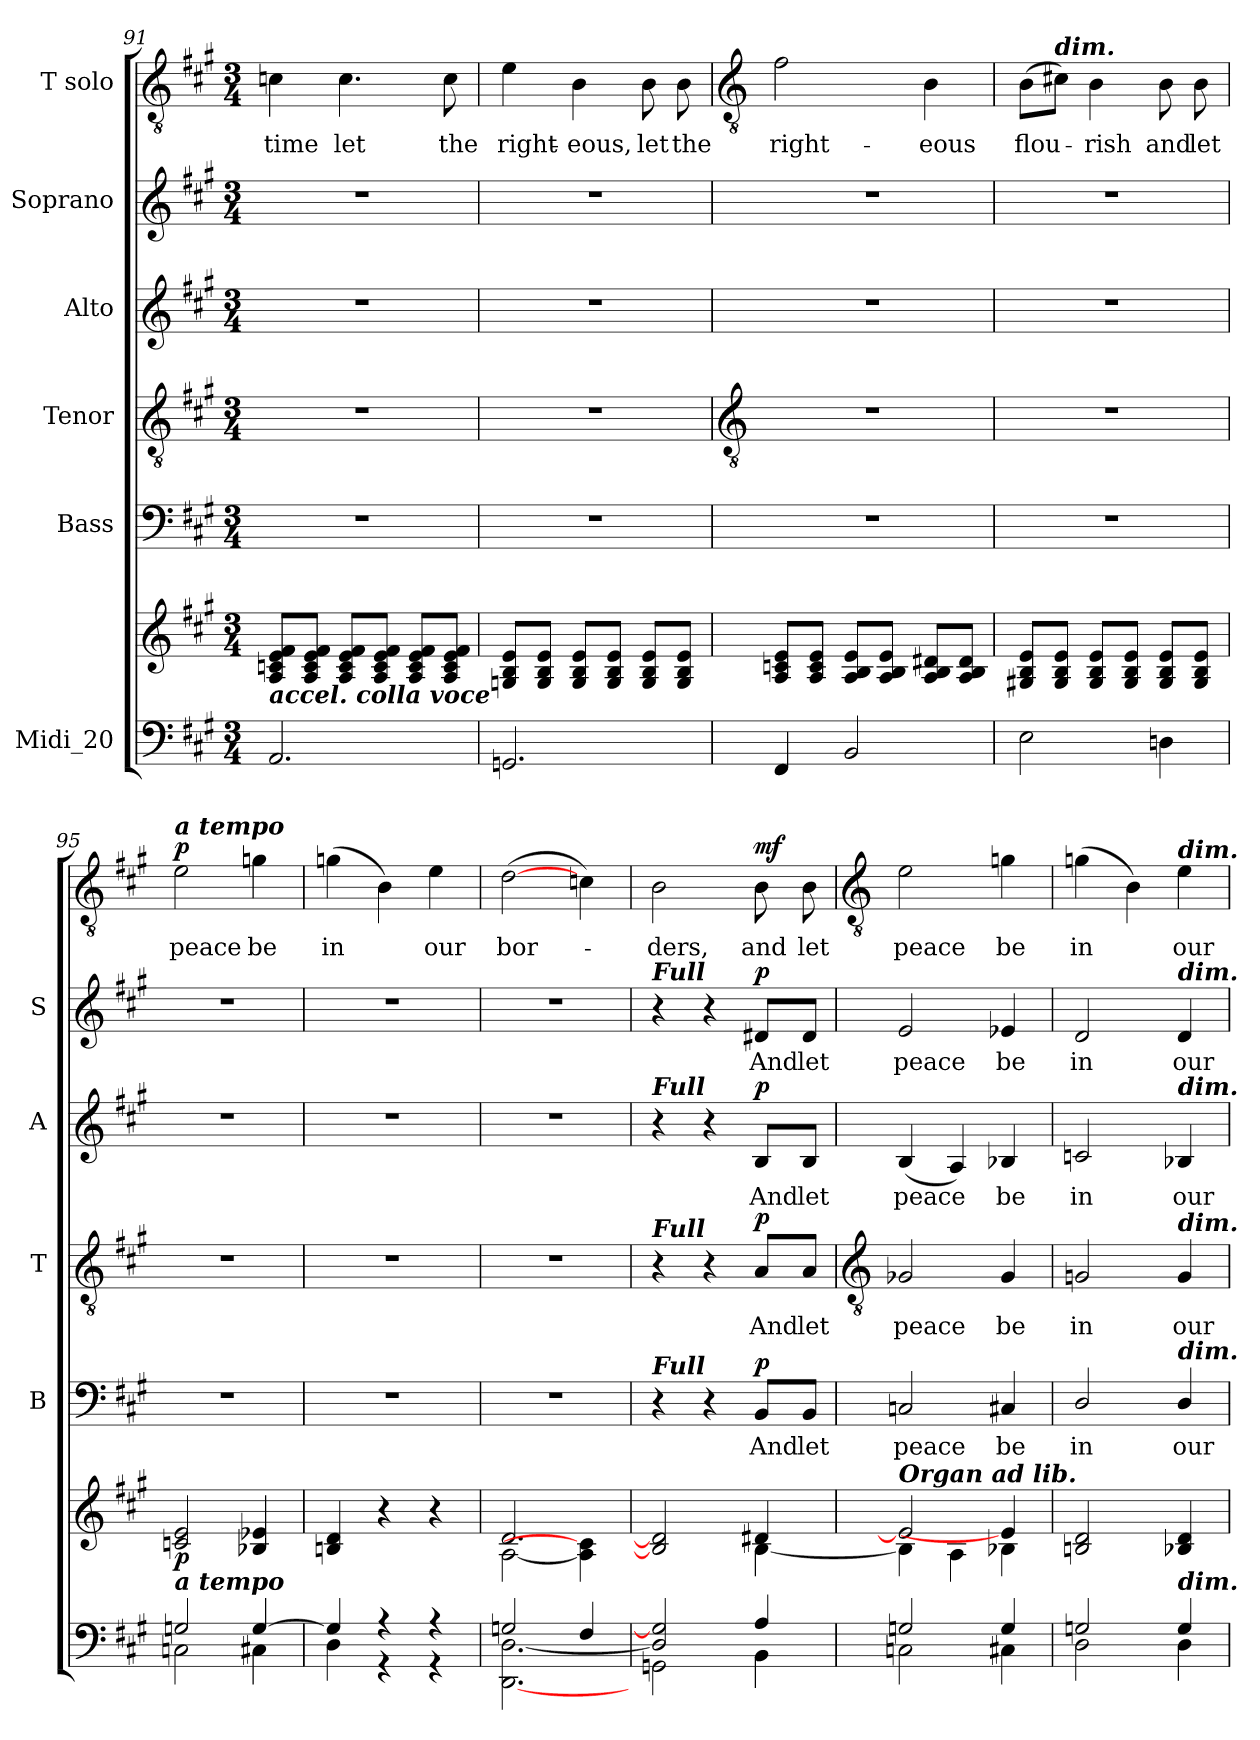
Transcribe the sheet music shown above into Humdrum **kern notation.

**kern	**kern	**dynam	**kern	**text	**dynam	**kern	**text	**dynam	**kern	**text	**dynam	**kern	**text	**dynam	**kern	**text	**dynam
*part6	*part6	*part6	*part5	*part5	*part5	*part4	*part4	*part4	*part3	*part3	*part3	*part2	*part2	*part2	*part1	*part1	*part1
*staff7	*staff6	*staff6/7	*staff5	*staff5	*staff5	*staff4	*staff4	*staff4	*staff3	*staff3	*staff3	*staff2	*staff2	*staff2	*staff1	*staff1	*staff1
*I"Midi_20	*	*	*I"Bass	*	*	*I"Tenor	*	*	*I"Alto	*	*	*I"Soprano	*	*	*I"T solo	*	*
*	*	*	*I'B	*	*	*I'T	*	*	*I'A	*	*	*I'S	*	*	*	*	*
*clefF4	*clefG2	*	*clefF4	*	*	*clefGv2	*	*	*clefG2	*	*	*clefG2	*	*	*clefGv2	*	*
*k[f#c#g#]	*k[f#c#g#]	*	*k[f#c#g#]	*	*	*k[f#c#g#]	*	*	*k[f#c#g#]	*	*	*k[f#c#g#]	*	*	*k[f#c#g#]	*	*
*A:	*A:	*	*A:	*	*	*A:	*	*	*A:	*	*	*A:	*	*	*A:	*	*
*M3/4	*M3/4	*	*M3/4	*	*	*M3/4	*	*	*M3/4	*	*	*M3/4	*	*	*M3/4	*	*
=91	=91	=91	=91	=91	=91	=91	=91	=91	=91	=91	=91	=91	=91	=91	=91	=91	=91
*^	*^	*	*	*	*	*	*	*	*	*	*	*	*	*	*	*	*
!	!	!LO:TX:b:Bi:t=accel. colla voce	!	!	!	!	!	!	!	!	!	!	!	!	!	!	!	!	!
!	!	!	!	!	!LO:N:vis=1	!	!	!LO:N:vis=1	!	!	!LO:N:vis=1	!	!	!LO:N:vis=1	!	!	!	!LO:LY:b	!
2.AA/	2ryy	8A/ 8cn/ 8e/ 8f#/L	2ryy	.	2.r	.	.	2.r	.	.	2.r	.	.	2.r	.	.	4cn	time	.
.	.	8A/ 8c/ 8e/ 8f#/J	.	.	.	.	.	.	.	.	.	.	.	.	.	.	.	.	.
!	!	!	!	!	!	!	!	!	!	!	!	!	!	!	!	!	!	!LO:LY:b	!
.	.	8A/ 8c/ 8e/ 8f#/L	.	.	.	.	.	.	.	.	.	.	.	.	.	.	4.c	let	.
.	.	8A/ 8c/ 8e/ 8f#/J	.	.	.	.	.	.	.	.	.	.	.	.	.	.	.	.	.
.	4ryy	8A/ 8c/ 8e/ 8f#/L	4ryy	.	.	.	.	.	.	.	.	.	.	.	.	.	.	.	.
!	!	!	!	!	!	!	!	!	!	!	!	!	!	!	!	!	!	!LO:LY:b	!
.	.	8A/ 8c/ 8e/ 8f#/J	.	.	.	.	.	.	.	.	.	.	.	.	.	.	8c	the	.
=92	=92	=92	=92	=92	=92	=92	=92	=92	=92	=92	=92	=92	=92	=92	=92	=92	=92	=92	=92
!	!	!	!	!	!LO:N:vis=1	!	!	!LO:N:vis=1	!	!	!LO:N:vis=1	!	!	!LO:N:vis=1	!	!	!	!LO:LY:b	!
2.GGn/	2ryy	8Gn/ 8B/ 8e/L	2ryy	.	2.r	.	.	2.r	.	.	2.r	.	.	2.r	.	.	4e	right-	.
.	.	8G/ 8B/ 8e/J	.	.	.	.	.	.	.	.	.	.	.	.	.	.	.	.	.
!	!	!	!	!	!	!	!	!	!	!	!	!	!	!	!	!	!	!LO:LY:b	!
.	.	8G/ 8B/ 8e/L	.	.	.	.	.	.	.	.	.	.	.	.	.	.	4B	-eous,	.
.	.	8G/ 8B/ 8e/J	.	.	.	.	.	.	.	.	.	.	.	.	.	.	.	.	.
!	!	!	!	!	!	!	!	!	!	!	!	!	!	!	!	!	!	!LO:LY:b	!
.	4ryy	8G/ 8B/ 8e/L	4ryy	.	.	.	.	.	.	.	.	.	.	.	.	.	8B	let	.
!	!	!	!	!	!	!	!	!	!	!	!	!	!	!	!	!	!	!LO:LY:b	!
.	.	8G/ 8B/ 8e/J	.	.	.	.	.	.	.	.	.	.	.	.	.	.	8B	the	.
!!LO:LB:g=z
=93	=93	=93	=93	=93	=93	=93	=93	=93	=93	=93	=93	=93	=93	=93	=93	=93	=93	=93	=93
*	*	*	*	*	*	*	*	*clefGv2	*	*	*	*	*	*	*	*	*clefGv2	*	*
!	!	!	!	!	!LO:N:vis=1	!	!	!LO:N:vis=1	!	!	!LO:N:vis=1	!	!	!LO:N:vis=1	!	!	!	!LO:LY:b	!
4FF#/	2ryy	8A/ 8cn/ 8e/L	2ryy	.	2.r	.	.	2.r	.	.	2.r	.	.	2.r	.	.	2f#	right-	.
.	.	8A/ 8c/ 8e/J	.	.	.	.	.	.	.	.	.	.	.	.	.	.	.	.	.
2BB/	.	8A/ 8B/ 8e/L	.	.	.	.	.	.	.	.	.	.	.	.	.	.	.	.	.
.	.	8A/ 8B/ 8e/J	.	.	.	.	.	.	.	.	.	.	.	.	.	.	.	.	.
!	!	!	!	!	!	!	!	!	!	!	!	!	!	!	!	!	!	!LO:LY:b	!
.	4ryy	8A/ 8B/ 8d#X/L	4ryy	.	.	.	.	.	.	.	.	.	.	.	.	.	4B	-eous	.
.	.	8A/ 8B/ 8d#/J	.	.	.	.	.	.	.	.	.	.	.	.	.	.	.	.	.
=94	=94	=94	=94	=94	=94	=94	=94	=94	=94	=94	=94	=94	=94	=94	=94	=94	=94	=94	=94
!	!	!	!	!	!LO:N:vis=1	!	!	!LO:N:vis=1	!	!	!LO:N:vis=1	!	!	!LO:N:vis=1	!	!	!	!LO:LY:b	!
2E\	2ryy	8G#X/ 8B/ 8e/L	4ryy	.	2.r	.	.	2.r	.	.	2.r	.	.	2.r	.	.	(>8BL	flou-	.
!	!	!	!	!	!	!	!	!	!	!	!	!	!	!	!	!	!LO:TX:a:Bi:t=dim.	!	!
.	.	8G#/ 8B/ 8e/J	.	.	.	.	.	.	.	.	.	.	.	.	.	.	8c#XJ)	.	.
!	!	!	!	!	!	!	!	!	!	!	!	!	!	!	!	!	!	!LO:LY:b	!
.	.	8G#/ 8B/ 8e/L	4ryy	.	.	.	.	.	.	.	.	.	.	.	.	.	4B	rish	.
.	.	8G#/ 8B/ 8e/J	.	.	.	.	.	.	.	.	.	.	.	.	.	.	.	.	.
!	!	!	!	!	!	!	!	!	!	!	!	!	!	!	!	!	!	!LO:LY:b	!
4Dn\	4ryy	8G#/ 8B/ 8e/L	4ryy	.	.	.	.	.	.	.	.	.	.	.	.	.	8B	and	.
!	!	!	!	!	!	!	!	!	!	!	!	!	!	!	!	!	!	!LO:LY:b	!
.	.	8G#/ 8B/ 8e/J	.	.	.	.	.	.	.	.	.	.	.	.	.	.	8B	let	.
=95	=95	=95	=95	=95	=95	=95	=95	=95	=95	=95	=95	=95	=95	=95	=95	=95	=95	=95	=95
!	!	!	!	!	!	!	!	!	!	!	!	!	!	!	!	!	!LO:TX:a:Bi:t=a tempo	!	!
!	!	!LO:TX:b:Bi:t=a tempo	!	!	!	!	!	!	!	!	!	!	!	!	!	!	!	!	!
!	!	!	!	!LO:DY:b	!LO:N:vis=1	!	!	!LO:N:vis=1	!	!	!LO:N:vis=1	!	!	!LO:N:vis=1	!	!	!	!LO:LY:b	!LO:DY:b
2Gn/	2Cn\	2cn/ 2e/	2ryy	p	2.r	.	.	2.r	.	.	2.r	.	.	2.r	.	.	2e	peace	p
!	!	!	!	!	!	!	!	!	!	!	!	!	!	!	!	!	!	!LO:LY:b	!
[4G/	4C#X\	4B-X/ 4e-X/	4ryy	.	.	.	.	.	.	.	.	.	.	.	.	.	4gn	be	.
=96	=96	=96	=96	=96	=96	=96	=96	=96	=96	=96	=96	=96	=96	=96	=96	=96	=96	=96	=96
!	!	!	!	!	!LO:N:vis=1	!	!	!LO:N:vis=1	!	!	!LO:N:vis=1	!	!	!LO:N:vis=1	!	!	!	!LO:LY:b	!
4G/]	4D\	4Bn/ 4d/	2ryy	.	2.r	.	.	2.r	.	.	2.r	.	.	2.r	.	.	(4gn	in	.
4r	4r	4r	.	.	.	.	.	.	.	.	.	.	.	.	.	.	4B)	.	.
!	!	!	!	!	!	!	!	!	!	!	!	!	!	!	!	!	!	!LO:LY:b	!
4r	4r	4r	4ryy	.	.	.	.	.	.	.	.	.	.	.	.	.	4e	our	.
=97	=97	=97	=97	=97	=97	=97	=97	=97	=97	=97	=97	=97	=97	=97	=97	=97	=97	=97	=97
!	!	!	!	!	!LO:N:vis=1	!	!	!LO:N:vis=1	!	!	!LO:N:vis=1	!	!	!LO:N:vis=1	!	!	!	!LO:LY:b	!
2Gn/	[2.DD\ [2.D\	2.d/	[2A\	.	2.r	.	.	2.r	.	.	2.r	.	.	2.r	.	.	(>[2d	bor-	.
4F#/	.	.	4A\] 4c\]	.	.	.	.	.	.	.	.	.	.	.	.	.	4cn)	.	.
=98	=98	=98	=98	=98	=98	=98	=98	=98	=98	=98	=98	=98	=98	=98	=98	=98	=98	=98	=98
!	!	!	!	!	!	!	!	!	!	!	!	!	!	!LO:TX:a:Bi:t=Full	!	!	!	!	!
!	!	!	!	!	!	!	!	!	!	!	!LO:TX:a:Bi:t=Full	!	!	!	!	!	!	!	!
!	!	!	!	!	!	!	!	!LO:TX:a:Bi:t=Full	!	!	!	!	!	!	!	!	!	!	!
!	!	!	!	!	!LO:TX:a:Bi:t=Full	!	!	!	!	!	!	!	!	!	!	!	!	!	!
!	!	!	!	!	!	!	!	!	!	!	!	!	!	!	!	!	!	!LO:LY:b	!
2D/] 2G/]	2GGn\	2B/] 2d/]	2ryy	.	4r	.	.	4r	.	.	4r	.	.	4r	.	.	2B	ders,	.
.	.	.	.	.	4r	.	.	4r	.	.	4r	.	.	4r	.	.	.	.	.
!	!	!	!	!	!	!LO:LY:b	!LO:DY:b	!	!LO:LY:b	!LO:DY:b	!	!LO:LY:b	!LO:DY:b	!	!LO:LY:b	!LO:DY:b	!	!LO:LY:b	!LO:DY:b
4A/	4BB\	4d#X/	[4B\	.	8BB/L	And	p	8A/L	And	p	8B/L	And	p	8d#X/L	And	p	8B	and	mf
!	!	!	!	!	!	!LO:LY:b	!	!	!LO:LY:b	!	!	!LO:LY:b	!	!	!LO:LY:b	!	!	!LO:LY:b	!
.	.	.	.	.	8BB/J	let	.	8A/J	let	.	8B/J	let	.	8d#/J	let	.	8B	let	.
!!LO:LB:g=z
=99	=99	=99	=99	=99	=99	=99	=99	=99	=99	=99	=99	=99	=99	=99	=99	=99	=99	=99	=99
*	*	*	*	*	*	*	*	*clefGv2	*	*	*	*	*	*	*	*	*clefGv2	*	*
!	!	!LO:TX:a:Bi:t=Organ ad lib.	!	!	!	!	!	!	!	!	!	!	!	!	!	!	!	!	!
!	!	!	!	!	!	!LO:LY:b	!	!	!LO:LY:b	!	!	!LO:LY:b	!	!	!LO:LY:b	!	!	!LO:LY:b	!
2Gn/	2Cn\	2e/]	4B\]	.	2Cn	peace	.	2G-X	peace	.	(<4B	peace	.	2e	peace	.	2e	peace	.
.	.	.	4A\	.	.	.	.	.	.	.	4A)	.	.	.	.	.	.	.	.
!	!	!	!	!	!	!LO:LY:b	!	!	!LO:LY:b	!	!	!LO:LY:b	!	!	!LO:LY:b	!	!	!LO:LY:b	!
4G/	4C#X\	4e-/]	4B-X\	.	4C#X	be	.	4G-	be	.	4B-X	be	.	4e-X	be	.	4gn	be	.
=100	=100	=100	=100	=100	=100	=100	=100	=100	=100	=100	=100	=100	=100	=100	=100	=100	=100	=100	=100
!	!	!	!	!	!	!LO:LY:b	!	!	!LO:LY:b	!	!	!LO:LY:b	!	!	!LO:LY:b	!	!	!LO:LY:b	!
2Gn/	2D\	2Bn/ 2d/	2ryy	.	2D/	in	.	2Gn	in	.	2cn	in	.	2d	in	.	(>4gn	in	.
.	.	.	.	.	.	.	.	.	.	.	.	.	.	.	.	.	4B)	.	.
!	!	!	!	!	!	!	!	!	!	!	!	!	!	!	!	!	!LO:TX:a:Bi:t=dim.	!	!
!	!	!	!	!	!	!	!	!	!	!	!	!	!	!LO:TX:a:Bi:t=dim.	!	!	!	!	!
!	!	!	!	!	!	!	!	!	!	!	!LO:TX:a:Bi:t=dim.	!	!	!	!	!	!	!	!
!	!	!	!	!	!	!	!	!LO:TX:a:Bi:t=dim.	!	!	!	!	!	!	!	!	!	!	!
!	!	!	!	!	!LO:TX:a:Bi:t=dim.	!	!	!	!	!	!	!	!	!	!	!	!	!	!
!LO:TX:a:Bi:t=dim.	!	!	!	!	!	!	!	!	!	!	!	!	!	!	!	!	!	!	!
!	!	!	!	!	!	!LO:LY:b	!	!	!LO:LY:b	!	!	!LO:LY:b	!	!	!LO:LY:b	!	!	!LO:LY:b	!
4G/	4D\	4B-X/ 4d/	4ryy	.	4D/	our	.	4G	our	.	4B-X	our	.	4d	our	.	4e	our	.
*v	*v	*	*	*	*	*	*	*	*	*	*	*	*	*	*	*	*	*	*
*	*v	*v	*	*	*	*	*	*	*	*	*	*	*	*	*	*	*	*
=	=	=	=	=	=	=	=	=	=	=	=	=	=	=	=	=	=
*-	*-	*-	*-	*-	*-	*-	*-	*-	*-	*-	*-	*-	*-	*-	*-	*-	*-
